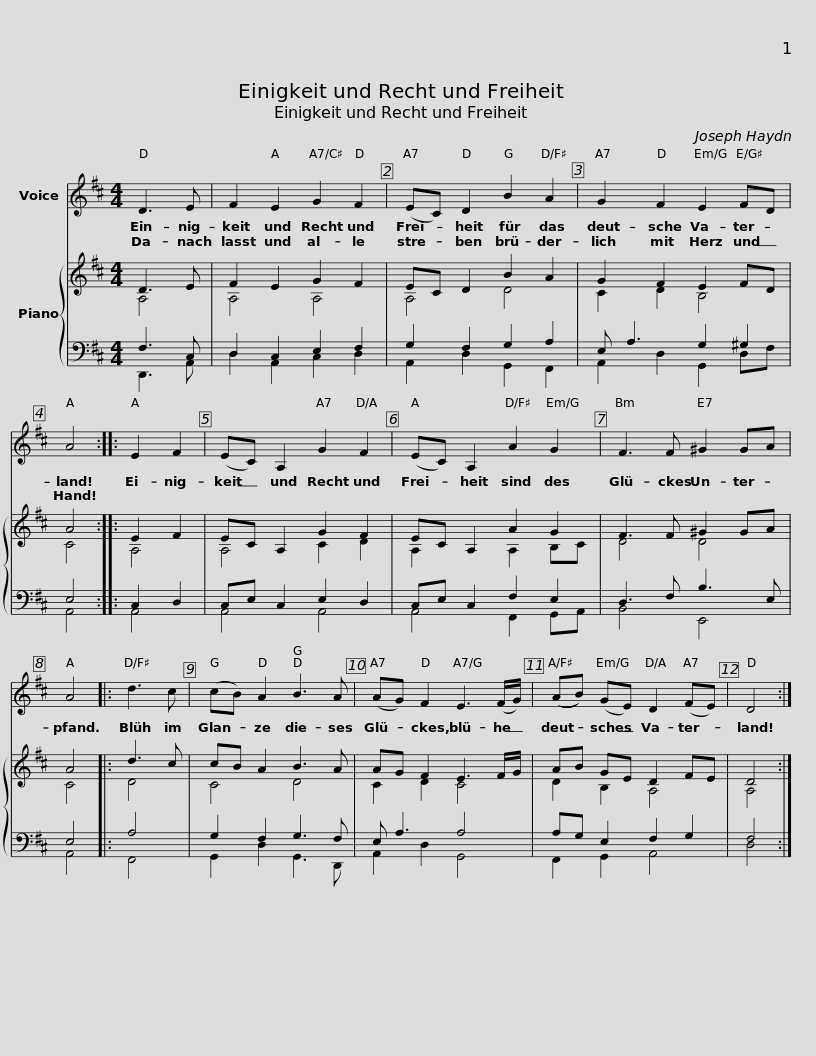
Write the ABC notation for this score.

X:1
%%score 1 { ( 2 3 ) | ( 4 5 ) }
L:1/8
M:4/4
I:linebreak $
K:D
V:1 treble
V:2 treble
V:3 treble
V:4 bass
V:5 bass
V:1
 D3 E | F2 E2 G2 F2 | (EC) D2 B2 A2 | G2 F2 E2 FD | A4 :: %5
 E2 F2 |$ (EC) A,2 G2 F2 | (EC) A,2 A2 G2 | F3 F ^G2 GA | A4 |: %10
 d3 c | (cB) A2 B3 A |$ (AG) F2 E3 (F/G/) | ((AB)) (GE) D2 (FE) | D4 :| %15
V:2
 D3 E | F2 E2 G2 F2 | EC D2 B2 A2 | G2 F2 E2 FD | A4 :: %5
 E2 F2 |$ EC A,2 G2 F2 | EC A,2 A2 G2 | F3 F ^G2 GA | A4 |: %10
 d3 c | cB A2 B3 A |$ AG F2 E3 F/G/ | AB GE D2 FE | D4 :| %15
V:3
 A,4 | A,4 A,4 | A,4 D4 | C2 D2 B,4 | C4 :: %5
 A,4 |$ A,4 C2 D2 | A,2 x2 A,2 B,C | D4 D4 | C4 |: %10
 D4 | C4 D4 |$ C2 D2 C4 | D2 B,2 A,4 | A,4 :| %15
V:4
 F,3 C, | D,2 C,2 E,2 F,2 | G,2 F,2 G,2 A,2 | E, A,3 G,2 ^G,2 | E,4 :: %5
 C,2 D,2 |$ C,E, C,2 E,2 D,2 | C,E, C,2 F,2 E,2 | D,3 F, B,3 E, | E,4 |: %10
 A,4 | G,2 F,2 G,3 F, |$ E, A,3 A,4 | A,G, E,2 F,2 G,2 | F,4 :| %15
V:5
 D,,3 A,, | D,2 A,,2 C,2 D,2 | A,,2 D,2 G,,2 F,,2 | A,,2 D,2 G,,2 D,F, | A,,4 :: %5
 A,,4 |$ A,,4 A,,4 | A,,4 F,,2 G,,A,, | B,,4 E,,4 | A,,4 |: %10
 F,,4 | G,,2 D,2 G,,3 D,, |$ A,,2 D,2 G,,4 | F,,2 G,,2 A,,4 | D,4 :| %15
